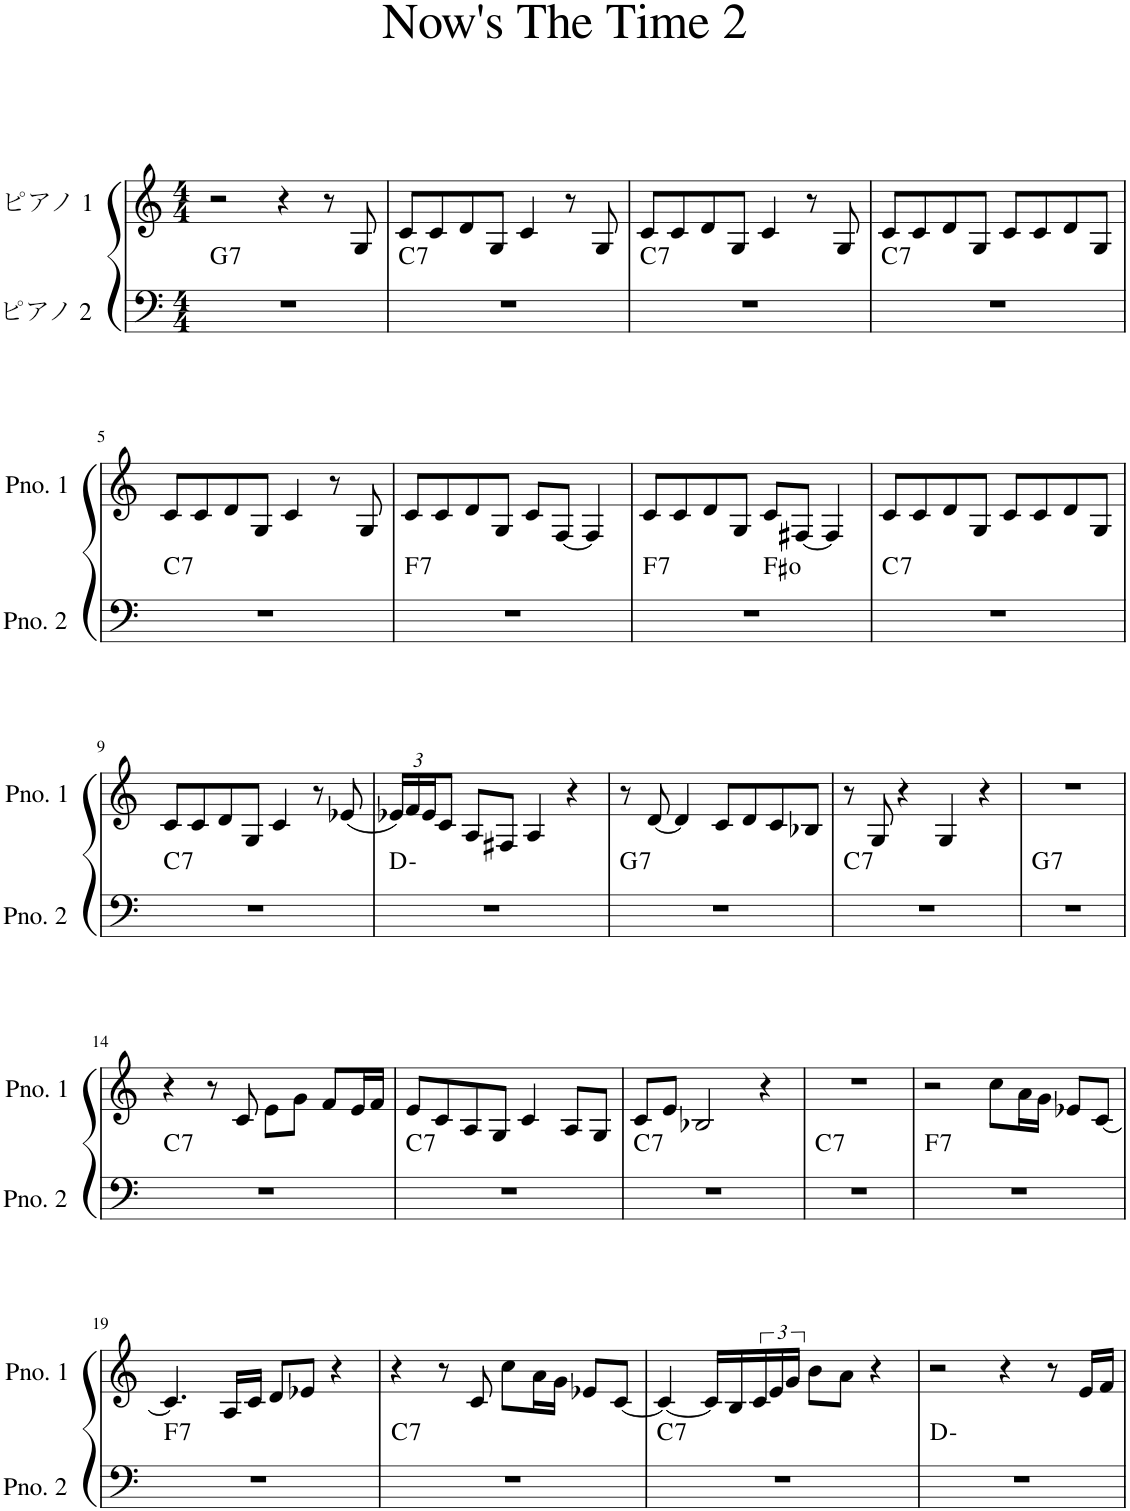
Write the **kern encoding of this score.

**kern	**harte	**kern
*part2	*part2	*part1
*staff2	*	*staff1
*I"ピアノ 2	*	*I"ピアノ 1
*clefF4	*	*clefG2
*k[]	*	*k[]
*M4/4	*	*M4/4
=1	=1	=1
!	!LO:H:kt=7	!
1r	G:7	2r
.	.	4r
.	.	8r
.	.	8G/
=2	=2	=2
!	!LO:H:kt=7	!
1r	C:7	8c/L
.	.	8c/
.	.	8d/
.	.	8G/J
.	.	4c/
.	.	8r
.	.	8G/
=3	=3	=3
!	!LO:H:kt=7	!
1r	C:7	8c/L
.	.	8c/
.	.	8d/
.	.	8G/J
.	.	4c/
.	.	8r
.	.	8G/
=4	=4	=4
!	!LO:H:kt=7	!
1r	C:7	8c/L
.	.	8c/
.	.	8d/
.	.	8G/J
.	.	8c/L
.	.	8c/
.	.	8d/
.	.	8G/J
!!LO:LB:g=z
=5	=5	=5
!	!LO:H:kt=7	!
1r	C:7	8c/L
.	.	8c/
.	.	8d/
.	.	8G/J
.	.	4c/
.	.	8r
.	.	8G/
=6	=6	=6
!	!LO:H:kt=7	!
1r	F:7	8c/L
.	.	8c/
.	.	8d/
.	.	8G/J
.	.	8c/L
.	.	[8F/J
.	.	4F/]
=7	=7	=7
!	!LO:H:kt=7	!
*^	*	*
1r	2ryy	F:7	8c/L
.	.	.	8c/
.	.	.	8d/
.	.	.	8G/J
.	2ryy	F#:dim	8c/L
.	.	.	[8F#X/J
.	.	.	4F#/]
=8	=8	=8	=8
!	!	!LO:H:kt=7	!
*v	*v	*	*
1r	C:7	8c/L
.	.	8c/
.	.	8d/
.	.	8G/J
.	.	8c/L
.	.	8c/
.	.	8d/
.	.	8G/J
!!LO:LB:g=z
=9	=9	=9
!	!LO:H:kt=7	!
1r	C:7	8c/L
.	.	8c/
.	.	8d/
.	.	8G/J
.	.	4c/
.	.	8r
.	.	(8e-X/
=10	=10	=10
*	*	*Xbrackettup
1r	D:min	24e-X/LL)
.	.	24f/
.	.	24e-/J
.	.	8c/J
.	.	8A/L
.	.	8F#X/J
.	.	4A/
.	.	4r
=11	=11	=11
!	!LO:H:kt=7	!
1r	G:7	8r
.	.	[8d/
.	.	4d/]
.	.	8c/L
.	.	8d/
.	.	8c/
.	.	8B-X/J
=12	=12	=12
!	!LO:H:kt=7	!
1r	C:7	8r
.	.	8G/
.	.	4r
.	.	4G/
.	.	4r
=13	=13	=13
!	!LO:H:kt=7	!
1r	G:7	1r
!!LO:LB:g=z
=14	=14	=14
!	!LO:H:kt=7	!
1r	C:7	4r
.	.	8r
.	.	8c/
.	.	8e\L
.	.	8g\J
.	.	8f/L
.	.	16e/L
.	.	16f/JJ
=15	=15	=15
!	!LO:H:kt=7	!
1r	C:7	8e/L
.	.	8c/
.	.	8A/
.	.	8G/J
.	.	4c/
.	.	8A/L
.	.	8G/J
=16	=16	=16
!	!LO:H:kt=7	!
1r	C:7	8c/L
.	.	8e/J
.	.	2B-X/
.	.	4r
=17	=17	=17
!	!LO:H:kt=7	!
1r	C:7	1r
=18	=18	=18
!	!LO:H:kt=7	!
1r	F:7	2r
.	.	8cc\L
.	.	16a\L
.	.	16g\JJ
.	.	8e-X/L
.	.	[8c/J
!!LO:LB:g=z
=19	=19	=19
!	!LO:H:kt=7	!
1r	F:7	4.c/]
.	.	16A/LL
.	.	16c/JJ
.	.	8d/L
.	.	8e-X/J
.	.	4r
=20	=20	=20
!	!LO:H:kt=7	!
1r	C:7	4r
.	.	8r
.	.	8c/
.	.	8cc\L
.	.	16a\L
.	.	16g\JJ
.	.	8e-X/L
.	.	[8c/J
=21	=21	=21
!	!LO:H:kt=7	!
1r	C:7	4c/_
.	.	16c/LL]
.	.	16B/
*	*	*brackettup
.	.	24c/
.	.	24e/
.	.	24g/JJ
.	.	8b\L
.	.	8a\J
.	.	4r
=22	=22	=22
1r	D:min	2r
.	.	4r
.	.	8r
.	.	16e/LL
.	.	16f/JJ
=	=	=
*-	*-	*-
